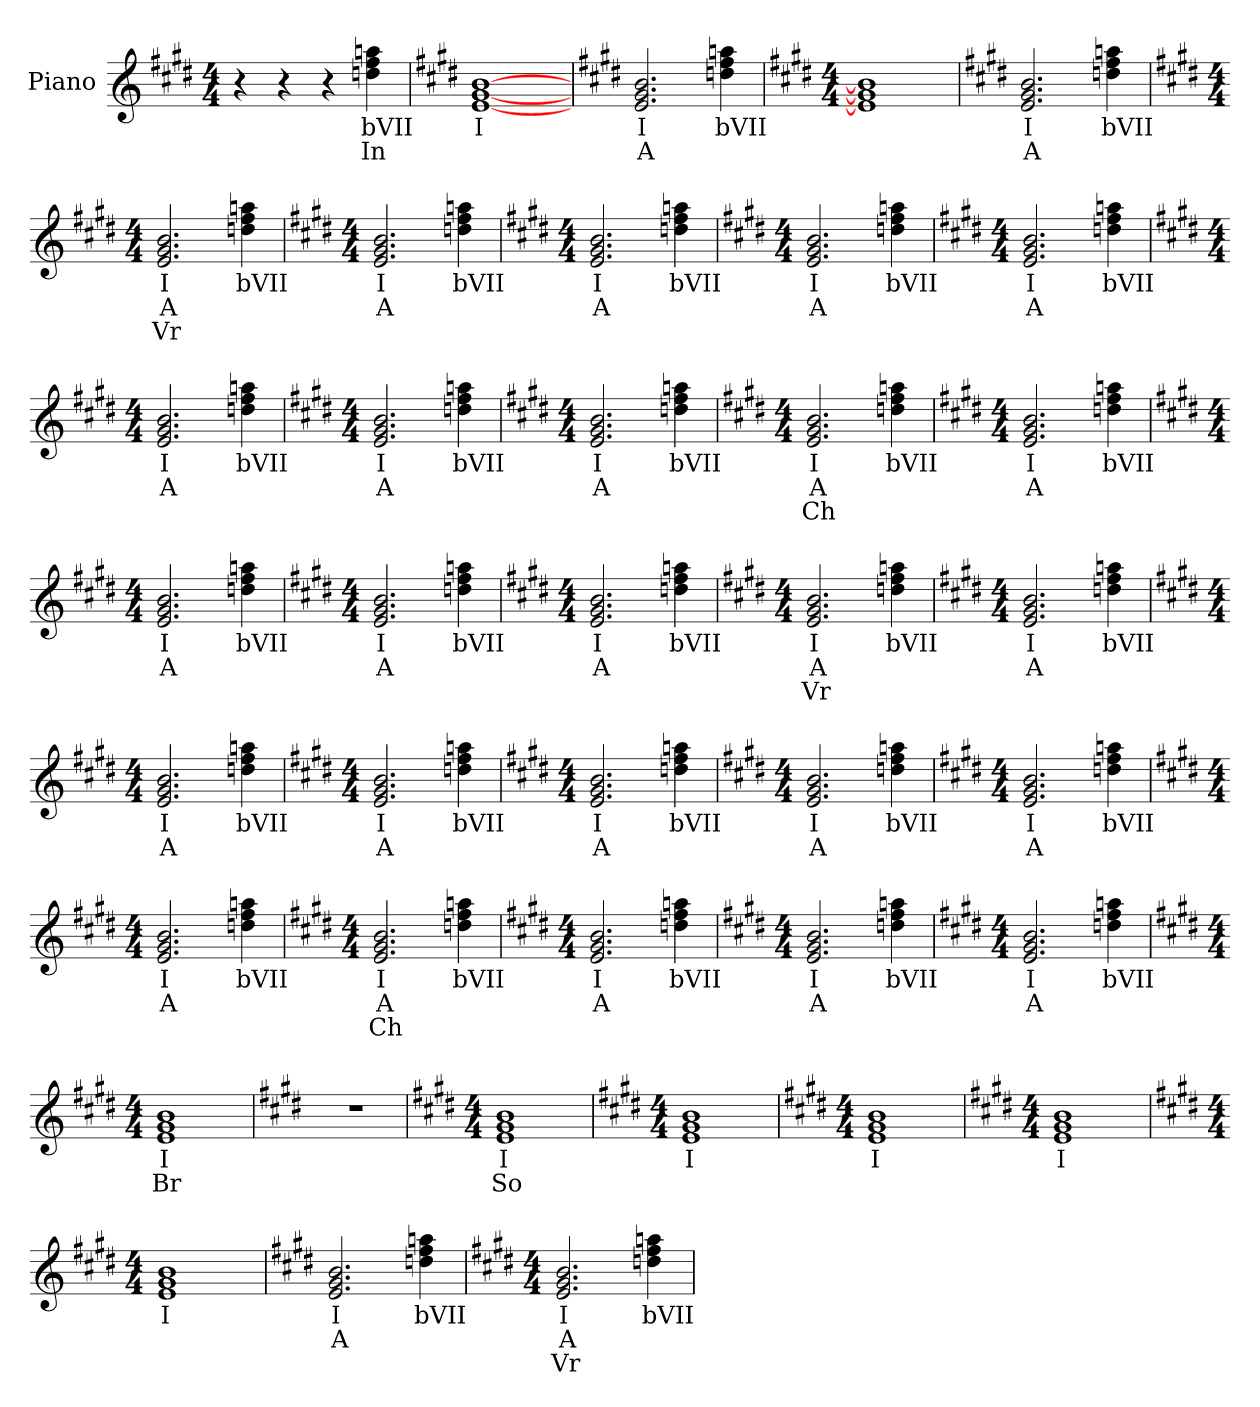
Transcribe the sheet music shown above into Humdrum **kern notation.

**kern	**text	**text	**text
*part1	*part1	*part1	*part1
*staff1	*staff1	*staff1	*staff1
*I"Piano	*	*	*
*I'Pno	*	*	*
*k[f#c#g#d#]	*	*	*
*E:	*	*	*
*M4/4	*	*	*
=	=	=	=
4r	.	.	.
4r	.	.	.
4r	.	.	.
4ddn 4ff# 4aan	bVII	In	.
=	=	=	=
*k[f#c#g#d#]	*	*	*
*E:	*	*	*
[1e [1g# [1b	I	.	.
=	=	=	=
*k[f#c#g#d#]	*	*	*
*E:	*	*	*
2.e 2.g# 2.b	I	A	.
4ddn 4ff# 4aan	bVII	.	.
=	=	=	=
*k[f#c#g#d#]	*	*	*
*E:	*	*	*
*M4/4	*	*	*
1e] 1g#] 1b]	.	.	.
=	=	=	=
*k[f#c#g#d#]	*	*	*
*E:	*	*	*
2.e 2.g# 2.b	I	A	.
4ddn 4ff# 4aan	bVII	.	.
=	=	=	=
*k[f#c#g#d#]	*	*	*
*E:	*	*	*
*M4/4	*	*	*
2.e 2.g# 2.b	I	A	Vr
4ddn 4ff# 4aan	bVII	.	.
=	=	=	=
*k[f#c#g#d#]	*	*	*
*E:	*	*	*
*M4/4	*	*	*
2.e 2.g# 2.b	I	A	.
4ddn 4ff# 4aan	bVII	.	.
=	=	=	=
*k[f#c#g#d#]	*	*	*
*E:	*	*	*
*M4/4	*	*	*
2.e 2.g# 2.b	I	A	.
4ddn 4ff# 4aan	bVII	.	.
=	=	=	=
*k[f#c#g#d#]	*	*	*
*E:	*	*	*
*M4/4	*	*	*
2.e 2.g# 2.b	I	A	.
4ddn 4ff# 4aan	bVII	.	.
=	=	=	=
*k[f#c#g#d#]	*	*	*
*E:	*	*	*
*M4/4	*	*	*
2.e 2.g# 2.b	I	A	.
4ddn 4ff# 4aan	bVII	.	.
=	=	=	=
*k[f#c#g#d#]	*	*	*
*E:	*	*	*
*M4/4	*	*	*
2.e 2.g# 2.b	I	A	.
4ddn 4ff# 4aan	bVII	.	.
=	=	=	=
*k[f#c#g#d#]	*	*	*
*E:	*	*	*
*M4/4	*	*	*
2.e 2.g# 2.b	I	A	.
4ddn 4ff# 4aan	bVII	.	.
=	=	=	=
*k[f#c#g#d#]	*	*	*
*E:	*	*	*
*M4/4	*	*	*
2.e 2.g# 2.b	I	A	.
4ddn 4ff# 4aan	bVII	.	.
=	=	=	=
*k[f#c#g#d#]	*	*	*
*E:	*	*	*
*M4/4	*	*	*
2.e 2.g# 2.b	I	A	Ch
4ddn 4ff# 4aan	bVII	.	.
=	=	=	=
*k[f#c#g#d#]	*	*	*
*E:	*	*	*
*M4/4	*	*	*
2.e 2.g# 2.b	I	A	.
4ddn 4ff# 4aan	bVII	.	.
=	=	=	=
*k[f#c#g#d#]	*	*	*
*E:	*	*	*
*M4/4	*	*	*
2.e 2.g# 2.b	I	A	.
4ddn 4ff# 4aan	bVII	.	.
=	=	=	=
*k[f#c#g#d#]	*	*	*
*E:	*	*	*
*M4/4	*	*	*
2.e 2.g# 2.b	I	A	.
4ddn 4ff# 4aan	bVII	.	.
=	=	=	=
*k[f#c#g#d#]	*	*	*
*E:	*	*	*
*M4/4	*	*	*
2.e 2.g# 2.b	I	A	.
4ddn 4ff# 4aan	bVII	.	.
=	=	=	=
*k[f#c#g#d#]	*	*	*
*E:	*	*	*
*M4/4	*	*	*
2.e 2.g# 2.b	I	A	Vr
4ddn 4ff# 4aan	bVII	.	.
=	=	=	=
*k[f#c#g#d#]	*	*	*
*E:	*	*	*
*M4/4	*	*	*
2.e 2.g# 2.b	I	A	.
4ddn 4ff# 4aan	bVII	.	.
=	=	=	=
*k[f#c#g#d#]	*	*	*
*E:	*	*	*
*M4/4	*	*	*
2.e 2.g# 2.b	I	A	.
4ddn 4ff# 4aan	bVII	.	.
=	=	=	=
*k[f#c#g#d#]	*	*	*
*E:	*	*	*
*M4/4	*	*	*
2.e 2.g# 2.b	I	A	.
4ddn 4ff# 4aan	bVII	.	.
=	=	=	=
*k[f#c#g#d#]	*	*	*
*E:	*	*	*
*M4/4	*	*	*
2.e 2.g# 2.b	I	A	.
4ddn 4ff# 4aan	bVII	.	.
=	=	=	=
*k[f#c#g#d#]	*	*	*
*E:	*	*	*
*M4/4	*	*	*
2.e 2.g# 2.b	I	A	.
4ddn 4ff# 4aan	bVII	.	.
=	=	=	=
*k[f#c#g#d#]	*	*	*
*E:	*	*	*
*M4/4	*	*	*
2.e 2.g# 2.b	I	A	.
4ddn 4ff# 4aan	bVII	.	.
=	=	=	=
*k[f#c#g#d#]	*	*	*
*E:	*	*	*
*M4/4	*	*	*
2.e 2.g# 2.b	I	A	.
4ddn 4ff# 4aan	bVII	.	.
=	=	=	=
*k[f#c#g#d#]	*	*	*
*E:	*	*	*
*M4/4	*	*	*
2.e 2.g# 2.b	I	A	Ch
4ddn 4ff# 4aan	bVII	.	.
=	=	=	=
*k[f#c#g#d#]	*	*	*
*E:	*	*	*
*M4/4	*	*	*
2.e 2.g# 2.b	I	A	.
4ddn 4ff# 4aan	bVII	.	.
=	=	=	=
*k[f#c#g#d#]	*	*	*
*E:	*	*	*
*M4/4	*	*	*
2.e 2.g# 2.b	I	A	.
4ddn 4ff# 4aan	bVII	.	.
=	=	=	=
*k[f#c#g#d#]	*	*	*
*E:	*	*	*
*M4/4	*	*	*
2.e 2.g# 2.b	I	A	.
4ddn 4ff# 4aan	bVII	.	.
=	=	=	=
*k[f#c#g#d#]	*	*	*
*E:	*	*	*
*M4/4	*	*	*
1e 1g# 1b	I	Br	.
=	=	=	=
*k[f#c#g#d#]	*	*	*
*E:	*	*	*
1r	.	.	.
=	=	=	=
*k[f#c#g#d#]	*	*	*
*E:	*	*	*
*M4/4	*	*	*
1e 1g# 1b	I	So	.
=	=	=	=
*k[f#c#g#d#]	*	*	*
*E:	*	*	*
*M4/4	*	*	*
1e 1g# 1b	I	.	.
=	=	=	=
*k[f#c#g#d#]	*	*	*
*E:	*	*	*
*M4/4	*	*	*
1e 1g# 1b	I	.	.
=	=	=	=
*k[f#c#g#d#]	*	*	*
*E:	*	*	*
*M4/4	*	*	*
1e 1g# 1b	I	.	.
=	=	=	=
*k[f#c#g#d#]	*	*	*
*E:	*	*	*
*M4/4	*	*	*
1e 1g# 1b	I	.	.
=	=	=	=
*k[f#c#g#d#]	*	*	*
*E:	*	*	*
2.e 2.g# 2.b	I	A	.
4ddn 4ff# 4aan	bVII	.	.
=	=	=	=
*k[f#c#g#d#]	*	*	*
*E:	*	*	*
*M4/4	*	*	*
2.e 2.g# 2.b	I	A	Vr
4ddn 4ff# 4aan	bVII	.	.
=	=	=	=
*-	*-	*-	*-
